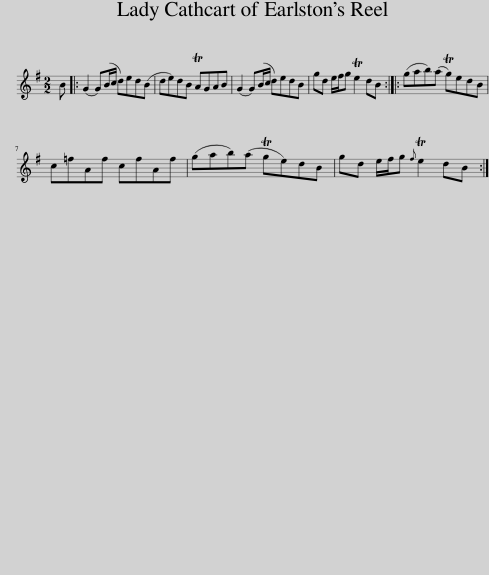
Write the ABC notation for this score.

X:1
L:1/8
M:2/2
I:linebreak $
K:G
V:1 treble
V:1
 B |: (G2 G)(B/c/ d)ed(B | de)dB TAGAB | (G2 G)(B/c/ d)edB | gd e/f/g Te2 dB :: %5
 (gab)(a Tg)edB |$ c=fAf cfAf | (gab)(a Tge)dB | gd e/f/g{f} Te2 dB :| %9
